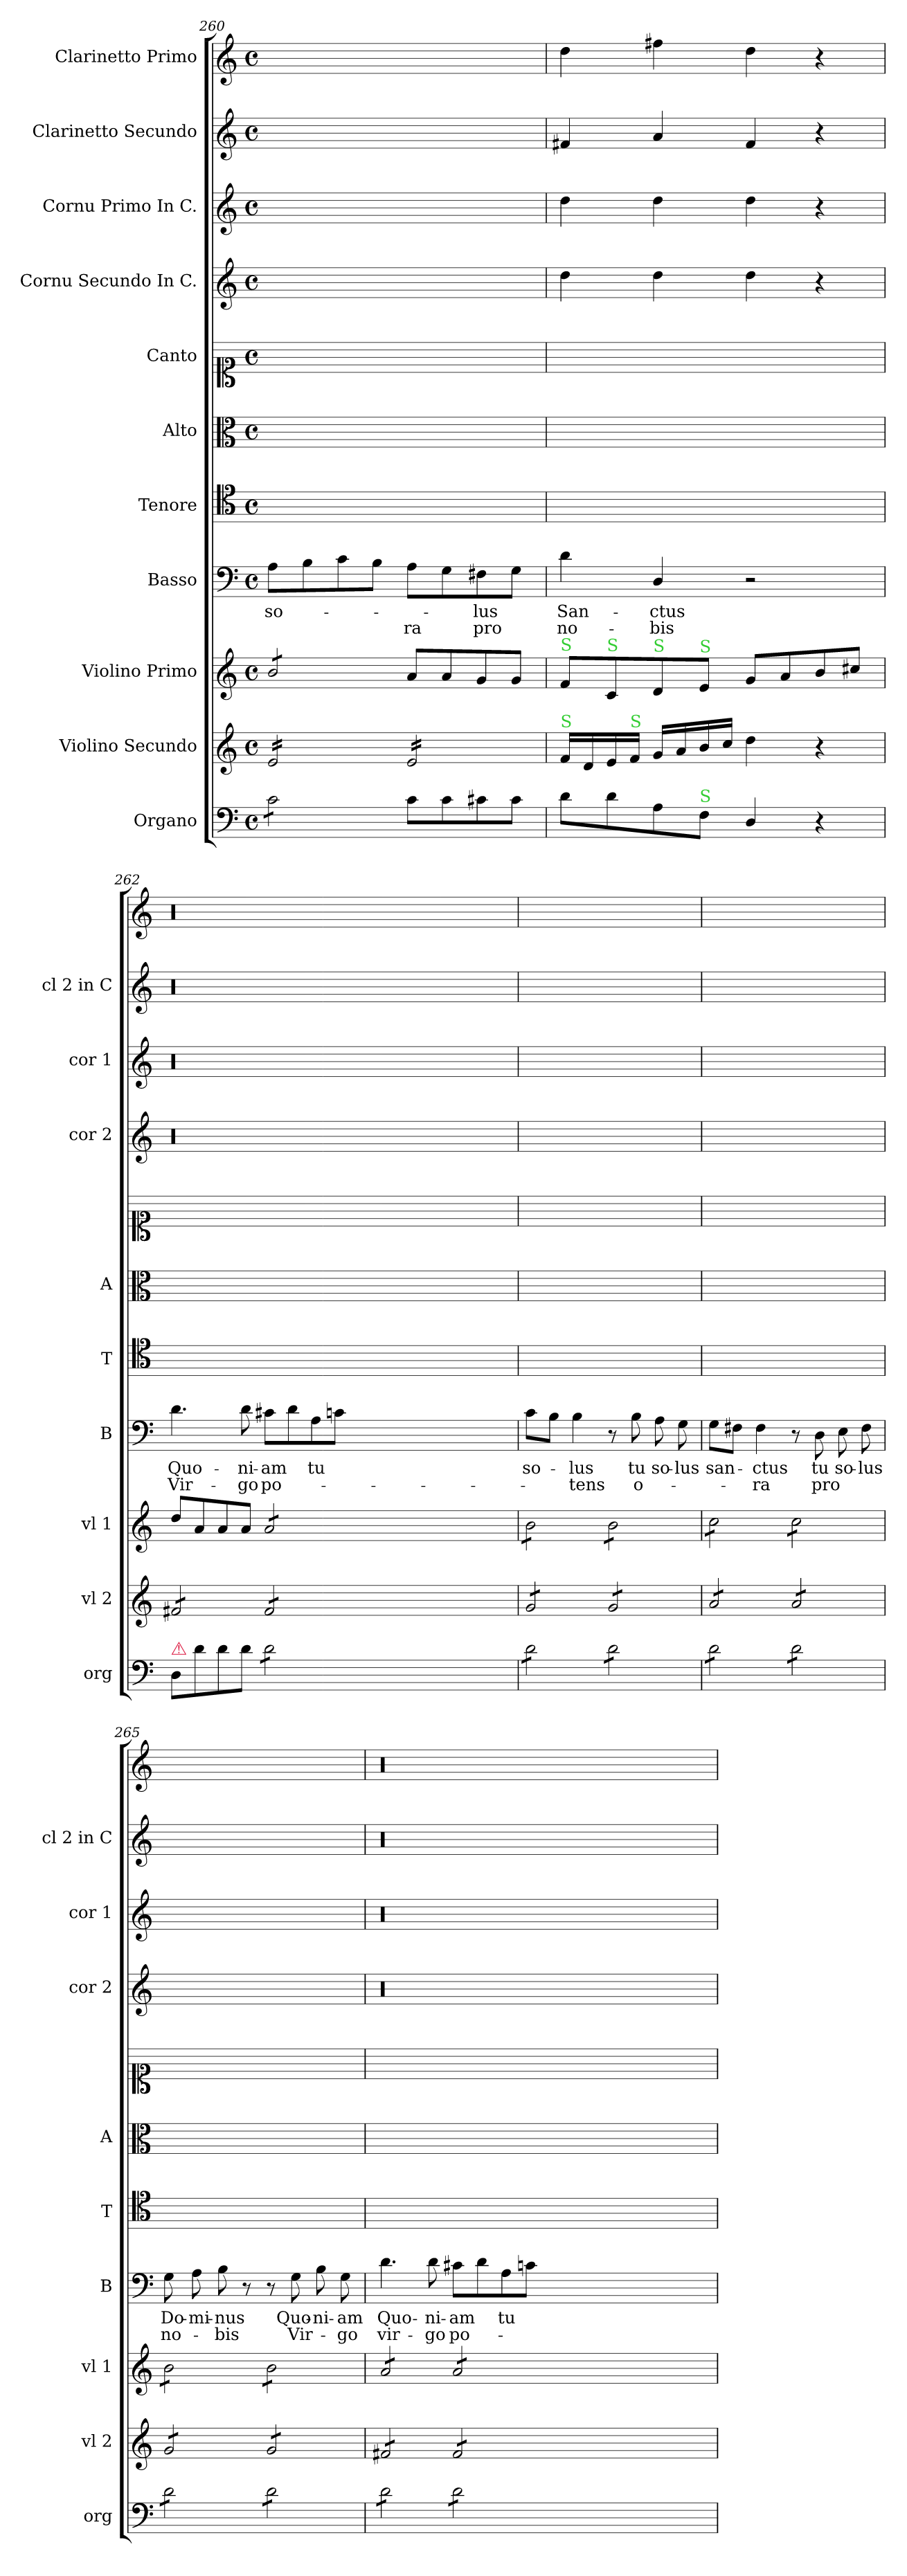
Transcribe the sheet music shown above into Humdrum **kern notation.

**kern	**kern	**kern	**kern	**text	**text	**kern	**kern	**kern	**kern	**kern	**kern	**kern
*part11	*part10	*part9	*part8	*part8	*part8	*part7	*part6	*part5	*part4	*part3	*part2	*part1
*staff11	*staff10	*staff9	*staff8	*staff8	*staff8	*staff7	*staff6	*staff5	*staff4	*staff3	*staff2	*staff1
*I"Organo	*I"Violino Secundo	*I"Violino Primo	*I"Basso	*	*	*I"Tenore	*I"Alto	*I"Canto	*I"Cornu Secundo In C.	*I"Cornu Primo In C.	*I"Clarinetto Secundo	*I"Clarinetto Primo
*I'org	*I'vl 2	*I'vl 1	*I'B	*	*	*I'T	*I'A	*	*I'cor 2	*I'cor 1	*I'cl 2 in C	*
*clefF4	*clefG2	*clefG2	*clefF4	*	*	*clefC4	*clefC3	*clefC1	*clefG2	*clefG2	*clefG2	*clefG2
*k[]	*k[]	*k[]	*k[]	*	*	*k[]	*k[]	*k[]	*k[]	*k[]	*k[]	*k[]
*M4/4	*M4/4	*M4/4	*M4/4	*	*	*M4/4	*M4/4	*M4/4	*M4/4	*M4/4	*M4/4	*M4/4
*met(c)	*met(c)	*met(c)	*met(c)	*	*	*met(c)	*met(c)	*met(c)	*met(c)	*met(c)	*met(c)	*met(c)
=260	=260	=260	=260	=260	=260	=260	=260	=260	=260	=260	=260	=260
*tremolo	*	*	*	*	*	*	*	*	*	*	*	*
*	*tremolo	*	*	*	*	*	*	*	*	*	*	*
*	*	*tremolo	*	*	*	*	*	*	*	*	*	*
8c\L	16e/LL	8b/L	8A\L	so-	.	1ryy	1ryy	1ryy	1ryy	1ryy	1ryy	1ryy
.	16e/	.	.	.	.	.	.	.	.	.	.	.
8c\	16e/	8b/	8B\	.	.	.	.	.	.	.	.	.
.	16e/	.	.	.	.	.	.	.	.	.	.	.
8c\	16e/	8b/	8c\	.	.	.	.	.	.	.	.	.
.	16e/	.	.	.	.	.	.	.	.	.	.	.
8c\J	16e/	8b/J	8B\J	.	.	.	.	.	.	.	.	.
*	*	*Xtremolo	*	*	*	*	*	*	*	*	*	*
*Xtremolo	*	*	*	*	*	*	*	*	*	*	*	*
.	16e/JJ	.	.	.	.	.	.	.	.	.	.	.
8c\L	16e/LL	8a/L	8A\L	.	-ra	.	.	.	.	.	.	.
.	16e/	.	.	.	.	.	.	.	.	.	.	.
8c\	16e/	8a/	8G\	.	.	.	.	.	.	.	.	.
.	16e/	.	.	.	.	.	.	.	.	.	.	.
8c#X\	16e/	8g/	8F#X\	-lus	pro	.	.	.	.	.	.	.
.	16e/	.	.	.	.	.	.	.	.	.	.	.
8c#\J	16e/	8g/J	8G\J	.	.	.	.	.	.	.	.	.
.	16e/JJ	.	.	.	.	.	.	.	.	.	.	.
*	*Xtremolo	*	*	*	*	*	*	*	*	*	*	*
=261	=261	=261	=261	=261	=261	=261	=261	=261	=261	=261	=261	=261
!	!	!LO:TX:a:color=limegreen:t=S	!	!	!	!	!	!	!	!	!	!
!	!LO:TX:a:color=limegreen:t=S	!	!	!	!	!	!	!	!	!	!	!
8d\L	16f/LL	8f/L	4d\	San-	no-	1ryy	1ryy	1ryy	4dd\	4dd\	4f#X/	4dd\
.	16d/	.	.	.	.	.	.	.	.	.	.	.
!	!	!LO:TX:a:color=limegreen:t=S	!	!	!	!	!	!	!	!	!	!
8d\	16e/	8c/	.	.	.	.	.	.	.	.	.	.
!	!LO:TX:a:color=limegreen:t=S	!	!	!	!	!	!	!	!	!	!	!
.	16f/JJ	.	.	.	.	.	.	.	.	.	.	.
!	!	!LO:TX:a:color=limegreen:t=S	!	!	!	!	!	!	!	!	!	!
8A\	16g/LL	8d/	4D/	-ctus	-bis	.	.	.	4dd\	4dd\	4a/	4ff#X\
.	16a/	.	.	.	.	.	.	.	.	.	.	.
!	!	!LO:TX:a:color=limegreen:t=S	!	!	!	!	!	!	!	!	!	!
!LO:TX:a:color=limegreen:t=S	!	!	!	!	!	!	!	!	!	!	!	!
8F\J	16b/	8e/J	.	.	.	.	.	.	.	.	.	.
.	16cc/JJ	.	.	.	.	.	.	.	.	.	.	.
4D/	4dd\	8g/L	2r	.	.	.	.	.	4dd\	4dd\	4f#/	4dd\
.	.	8a/	.	.	.	.	.	.	.	.	.	.
4r	4r	8b/	.	.	.	.	.	.	4r	4r	4r	4r
.	.	8cc#X/J	.	.	.	.	.	.	.	.	.	.
=262	=262	=262	=262	=262	=262	=262	=262	=262	=262	=262	=262	=262
!LO:TX:a:color=crimson:t=⚠	!	!	!	!	!	!	!	!	!	!	!	!
*	*tremolo	*	*	*	*	*	*	*	*	*	*	*
8D/L	8f#X/L	8dd/L	4.d\	Quo-	Vir-	1ryy	1ryy	1ryy	00r	00r	00r	00r
8d\	8f#X/	8a/	.	.	.	.	.	.	.	.	.	.
8d\	8f#X/	8a/	.	.	.	.	.	.	.	.	.	.
8d\J	8f#X/J	8a/J	8d\	-ni-	-go	.	.	.	.	.	.	.
*tremolo	*	*	*	*	*	*	*	*	*	*	*	*
*	*	*tremolo	*	*	*	*	*	*	*	*	*	*
8d\L	8f#/L	8a/L	8c#X\L	-am	po-	.	.	.	.	.	.	.
8d\	8f#/	8a/	8d\	.	.	.	.	.	.	.	.	.
8d\	8f#/	8a/	8A\	tu	.	.	.	.	.	.	.	.
8d\J	8f#/J	8a/J	8cn\J	.	.	.	.	.	.	.	.	.
0.ryy	0.ryy	0.ryy	0.ryy	.	.	0.ryy	0.ryy	0.ryy	.	.	.	.
=263	=263	=263	=263	=263	=263	=263	=263	=263	=263	=263	=263	=263
8d\L	8g/L	8b\L	8c\L	so-	.	1ryy	1ryy	1ryy	1ryy	1ryy	1ryy	1ryy
8d\	8g/	8b\	8B\J	.	.	.	.	.	.	.	.	.
8d\	8g/	8b\	4B\	-lus	-tens	.	.	.	.	.	.	.
8d\J	8g/J	8b\J	.	.	.	.	.	.	.	.	.	.
8d\L	8g/L	8b\L	8r	.	.	.	.	.	.	.	.	.
8d\	8g/	8b\	8B\	tu	o-	.	.	.	.	.	.	.
8d\	8g/	8b\	8A\	so-	.	.	.	.	.	.	.	.
8d\J	8g/J	8b\J	8G\	-lus	.	.	.	.	.	.	.	.
=264	=264	=264	=264	=264	=264	=264	=264	=264	=264	=264	=264	=264
8d\L	8a/L	8cc\L	8G\L	san-	.	1ryy	1ryy	1ryy	1ryy	1ryy	1ryy	1ryy
8d\	8a/	8cc\	8F#X\J	.	.	.	.	.	.	.	.	.
8d\	8a/	8cc\	4F#\	-ctus	-ra	.	.	.	.	.	.	.
8d\J	8a/J	8cc\J	.	.	.	.	.	.	.	.	.	.
8d\L	8a/L	8cc\L	8r	.	.	.	.	.	.	.	.	.
8d\	8a/	8cc\	8D\	tu	pro	.	.	.	.	.	.	.
8d\	8a/	8cc\	8E\	so-	.	.	.	.	.	.	.	.
8d\J	8a/J	8cc\J	8F#\	-lus	.	.	.	.	.	.	.	.
=265	=265	=265	=265	=265	=265	=265	=265	=265	=265	=265	=265	=265
8d\L	8g/L	8b\L	8G\	Do-	no-	1ryy	1ryy	1ryy	1ryy	1ryy	1ryy	1ryy
8d\	8g/	8b\	8A\	-mi-	.	.	.	.	.	.	.	.
8d\	8g/	8b\	8B\	-nus	-bis	.	.	.	.	.	.	.
8d\J	8g/J	8b\J	8r	.	.	.	.	.	.	.	.	.
8d\L	8g/L	8b\L	8r	.	.	.	.	.	.	.	.	.
8d\	8g/	8b\	8G\	Quo-	Vir-	.	.	.	.	.	.	.
8d\	8g/	8b\	8B\	-ni-	.	.	.	.	.	.	.	.
8d\J	8g/J	8b\J	8G\	-am	-go	.	.	.	.	.	.	.
=266	=266	=266	=266	=266	=266	=266	=266	=266	=266	=266	=266	=266
8d\L	8f#X/L	8a/L	4.d\	Quo-	vir-	1ryy	1ryy	1ryy	00r	00r	00r	00r
8d\	8f#X/	8a/	.	.	.	.	.	.	.	.	.	.
8d\	8f#X/	8a/	.	.	.	.	.	.	.	.	.	.
8d\J	8f#X/J	8a/J	8d\	-ni-	-go	.	.	.	.	.	.	.
8d\L	8f#/L	8a/L	8c#X\L	-am	po-	.	.	.	.	.	.	.
8d\	8f#/	8a/	8d\	.	.	.	.	.	.	.	.	.
8d\	8f#/	8a/	8A\	tu	.	.	.	.	.	.	.	.
8d\J	8f#/J	8a/J	8cn\J	.	.	.	.	.	.	.	.	.
*	*	*Xtremolo	*	*	*	*	*	*	*	*	*	*
*	*Xtremolo	*	*	*	*	*	*	*	*	*	*	*
*Xtremolo	*	*	*	*	*	*	*	*	*	*	*	*
0.ryy	0.ryy	0.ryy	0.ryy	.	.	0.ryy	0.ryy	0.ryy	.	.	.	.
=	=	=	=	=	=	=	=	=	=	=	=	=
*-	*-	*-	*-	*-	*-	*-	*-	*-	*-	*-	*-	*-
